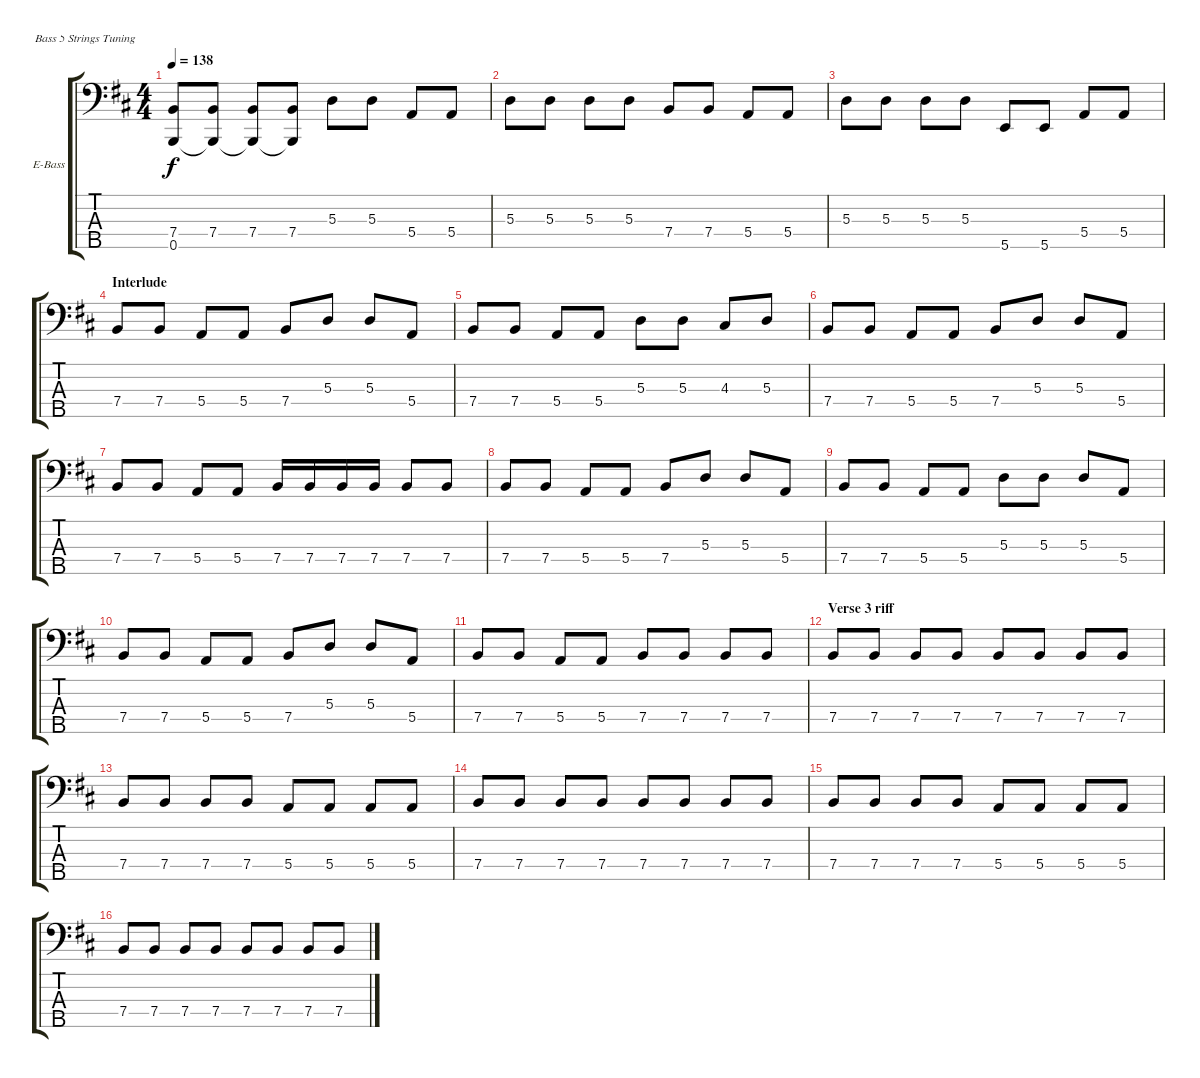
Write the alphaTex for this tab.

\defaultSystemsLayout 4
\bracketExtendMode groupsimilarinstruments
\firstSystemTrackNameOrientation horizontal
\otherSystemsTrackNameOrientation horizontal
\track ("Electric Bass" "E-Bass") {instrument electricbassfinger}
\staff {score tabs}
\tuning (G2 D2 A1 E1 B0)
\ts (4 4)
\tempo 138
\clef f4
\ks d
(7.4 0.5).8{dy f} (7.4 0.5{t}).8 (7.4 0.5{t}).8 (7.4 0.5{t}).8 5.3.8 5.3.8 5.4.8 5.4.8 |
5.3.8 5.3.8 5.3.8 5.3.8 7.4.8 7.4.8 5.4.8 5.4.8 |
5.3.8 5.3.8 5.3.8 5.3.8 5.5.8 5.5.8 5.4.8 5.4.8 |
\section ("" "Interlude")
7.4.8 7.4.8 5.4.8 5.4.8 7.4.8 5.3.8 5.3.8 5.4.8 |
7.4.8 7.4.8 5.4.8 5.4.8 5.3.8 5.3.8 4.3.8 5.3.8 |
7.4.8 7.4.8 5.4.8 5.4.8 7.4.8 5.3.8 5.3.8 5.4.8 |
7.4.8 7.4.8 5.4.8 5.4.8 7.4.16 7.4.16 7.4.16 7.4.16 7.4.8 7.4.8 |
7.4.8 7.4.8 5.4.8 5.4.8 7.4.8 5.3.8 5.3.8 5.4.8 |
7.4.8 7.4.8 5.4.8 5.4.8 5.3.8 5.3.8 5.3.8 5.4.8 |
7.4.8 7.4.8 5.4.8 5.4.8 7.4.8 5.3.8 5.3.8 5.4.8 |
7.4.8 7.4.8 5.4.8 5.4.8 7.4.8 7.4.8 7.4.8 7.4.8 |
\section ("" "Verse 3 riff")
7.4.8 7.4.8 7.4.8 7.4.8 7.4.8 7.4.8 7.4.8 7.4.8 |
7.4.8 7.4.8 7.4.8 7.4.8 5.4.8 5.4.8 5.4.8 5.4.8 |
7.4.8 7.4.8 7.4.8 7.4.8 7.4.8 7.4.8 7.4.8 7.4.8 |
7.4.8 7.4.8 7.4.8 7.4.8 5.4.8 5.4.8 5.4.8 5.4.8 |
7.4.8 7.4.8 7.4.8 7.4.8 7.4.8 7.4.8 7.4.8 7.4.8
